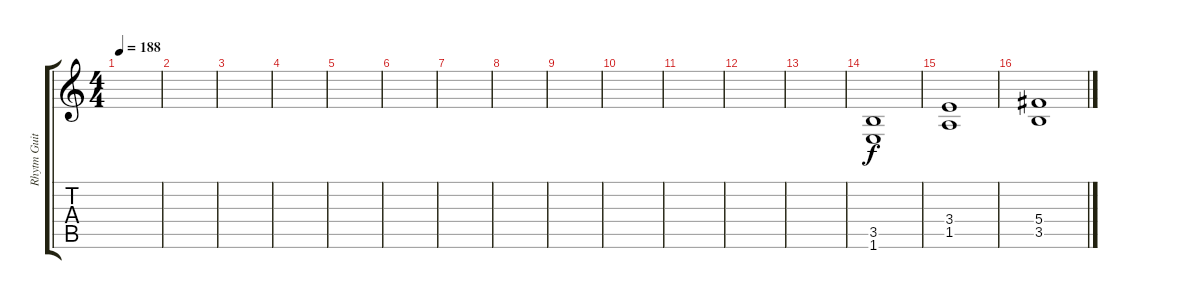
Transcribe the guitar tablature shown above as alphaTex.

\track ("Rhytm Guitar" "Rhytm Guit") {instrument distortionguitar}
\staff {score tabs}
\tuning (Eb4 Bb3 Gb3 Db3 Ab2 Eb2) {hide}
\ts (4 4)
\tempo 188
\clef g2
\ks c
|
|
|
|
|
|
|
|
|
|
|
|
|
(3.5 1.6).1{instrument distortionguitar} |
(3.4 1.5).1 |
(5.4 3.5).1
